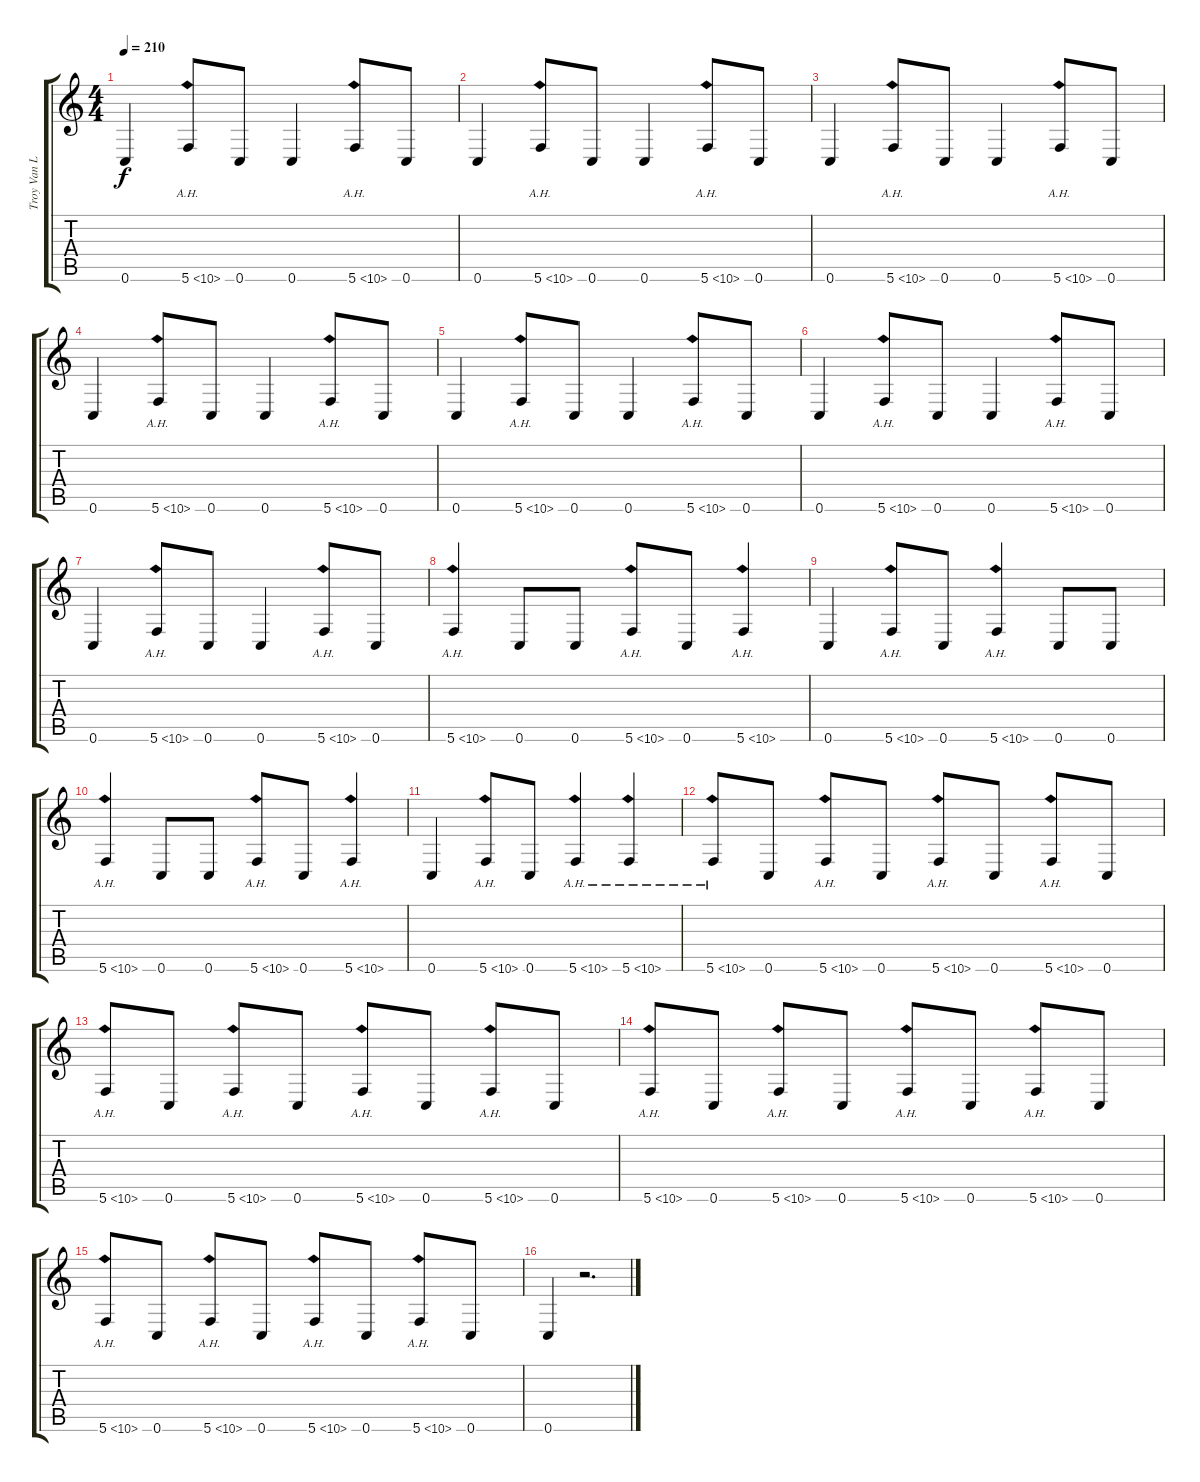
\track ("Troy Van Leeuwen" "Troy Van L") {instrument overdrivenguitar}
\staff {score tabs}
\tuning (C4 G3 Eb3 Bb2 F2 C2) {hide}
\ts (4 4)
\tempo 210
\clef g2
\ks c
0.6.4{dy f} 5.6{ah 5}.8 0.6.8 0.6.4 5.6{ah 5}.8 0.6.8 |
0.6.4 5.6{ah 5}.8 0.6.8 0.6.4 5.6{ah 5}.8 0.6.8 |
0.6.4 5.6{ah 5}.8 0.6.8 0.6.4 5.6{ah 5}.8 0.6.8 |
0.6.4 5.6{ah 5}.8 0.6.8 0.6.4 5.6{ah 5}.8 0.6.8 |
0.6.4 5.6{ah 5}.8 0.6.8 0.6.4 5.6{ah 5}.8 0.6.8 |
0.6.4 5.6{ah 5}.8 0.6.8 0.6.4 5.6{ah 5}.8 0.6.8 |
0.6.4 5.6{ah 5}.8 0.6.8 0.6.4 5.6{ah 5}.8 0.6.8 |
5.6{ah 5}.4 0.6.8 0.6.8 5.6{ah 5}.8 0.6.8 5.6{ah 5}.4 |
0.6.4 5.6{ah 5}.8 0.6.8 5.6{ah 5}.4 0.6.8 0.6.8 |
5.6{ah 5}.4 0.6.8 0.6.8 5.6{ah 5}.8 0.6.8 5.6{ah 5}.4 |
0.6.4 5.6{ah 5}.8 0.6.8 5.6{ah 5}.4 5.6{ah 5}.4 |
5.6{ah 5}.8 0.6.8 5.6{ah 5}.8 0.6.8 5.6{ah 5}.8 0.6.8 5.6{ah 5}.8 0.6.8 |
5.6{ah 5}.8 0.6.8 5.6{ah 5}.8 0.6.8 5.6{ah 5}.8 0.6.8 5.6{ah 5}.8 0.6.8 |
5.6{ah 5}.8 0.6.8 5.6{ah 5}.8 0.6.8 5.6{ah 5}.8 0.6.8 5.6{ah 5}.8 0.6.8 |
5.6{ah 5}.8 0.6.8 5.6{ah 5}.8 0.6.8 5.6{ah 5}.8 0.6.8 5.6{ah 5}.8 0.6.8 |
0.6.4 r.2{d}
